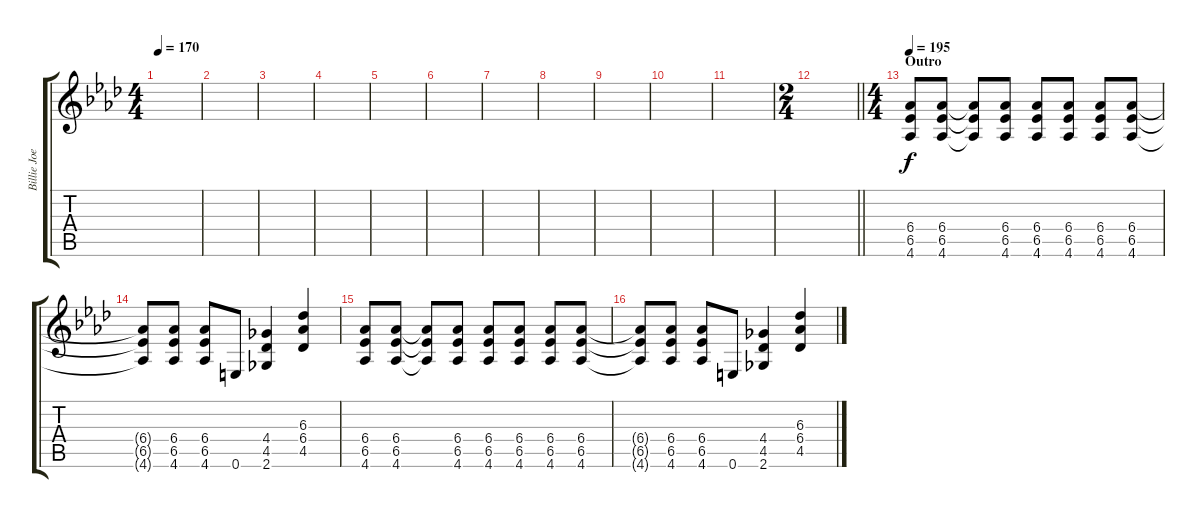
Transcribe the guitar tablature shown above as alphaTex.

\track ("Billie Joe Rhythm" "Billie Joe") {instrument overdrivenguitar}
\staff {score tabs}
\tuning (E4 B3 G3 D3 A2 E2) {hide}
\ts (4 4)
\tempo 170
\clef g2
\ks ab
|
|
|
|
|
|
|
|
|
|
|
\ts (2 4)
\barLineRight lightlight
|
\ts (4 4)
\section ("" "Outro")
\tempo 195
(6.4 6.5 4.6).8 (6.4 6.5 4.6).8 (6.4{t} 6.5{t} 4.6{t}).8 (6.4 6.5 4.6).8 (6.4 6.5 4.6).8 (6.4 6.5 4.6).8 (6.4 6.5 4.6).8 (6.4 6.5 4.6).8 |
(6.4{t} 6.5{t} 4.6{t}).8 (6.4 6.5 4.6).8 (6.4 6.5 4.6).8 0.6.8 (4.4 4.5 2.6).4 (6.3 6.4 4.5).4 |
(6.4 6.5 4.6).8 (6.4 6.5 4.6).8 (6.4{t} 6.5{t} 4.6{t}).8 (6.4 6.5 4.6).8 (6.4 6.5 4.6).8 (6.4 6.5 4.6).8 (6.4 6.5 4.6).8 (6.4 6.5 4.6).8 |
(6.4{t} 6.5{t} 4.6{t}).8 (6.4 6.5 4.6).8 (6.4 6.5 4.6).8 0.6.8 (4.4 4.5 2.6).4 (6.3 6.4 4.5).4
